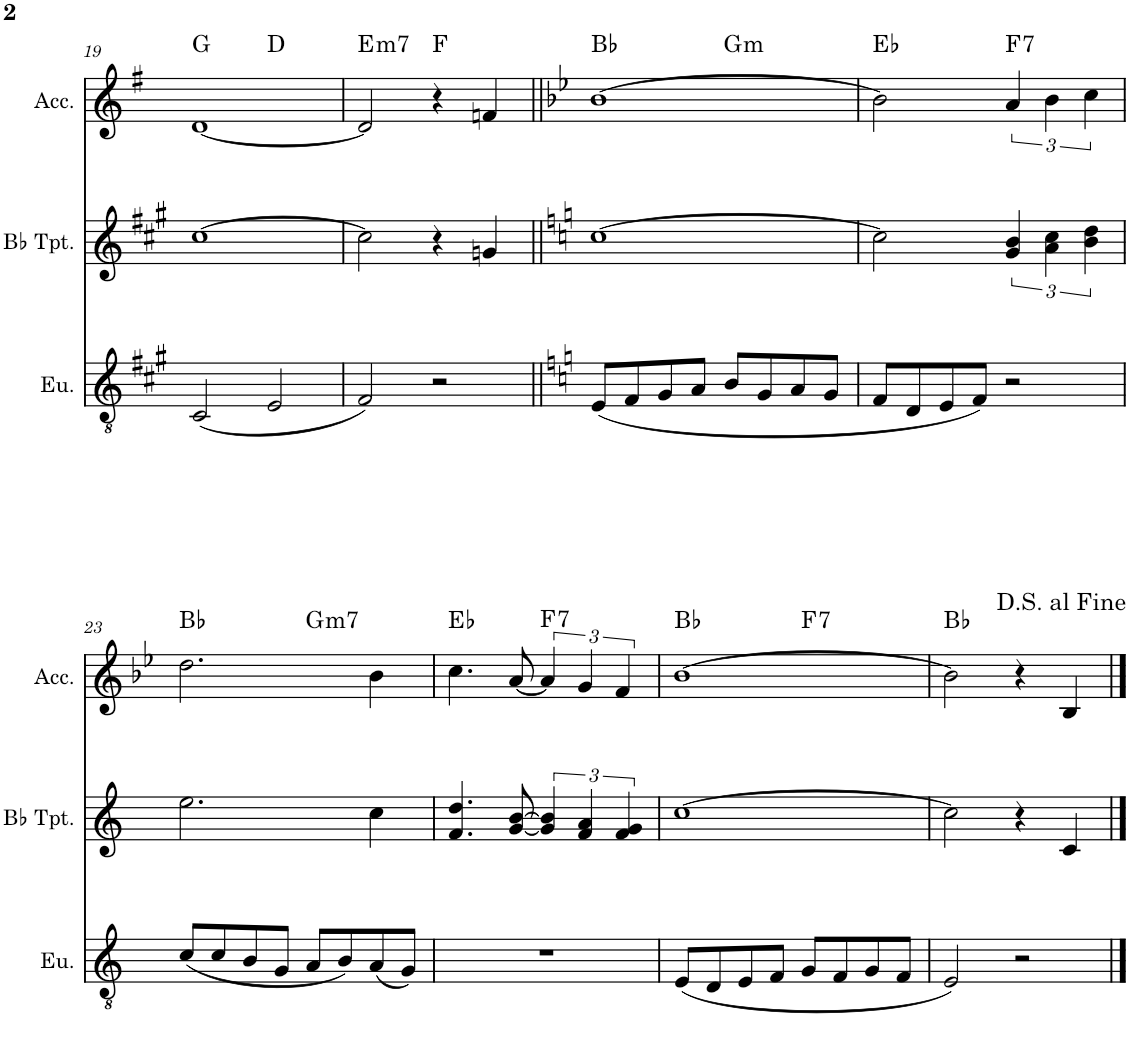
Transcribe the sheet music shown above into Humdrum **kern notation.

**kern	**kern	**kern	**harte
*part3	*part2	*part1	*part1
*staff3	*staff2	*staff1	*
*I"Euphonium	*I"Bb Trumpet	*I"Accordion	*
*I'Eu.	*I'Bb Tpt.	*I'Acc.	*
!!LO:PB:g=z
*clefGv2	*clefG2	*clefG2	*
*Trd1c2	*Trd1c2	*	*
*k[f#c#g#]	*k[f#c#g#]	*k[f#]	*
*M4/4	*M4/4	*M4/4	*
=19	=19	=19	=19
!	!	!	!LO:H:kt=N.C.
*	*	*^	*
(2C#/	[1cc#	[1d	2ryy	N
!	!	!	!	!LO:H:kt=N.C.
2E/	.	.	2ryy	N
=20	=20	=20	=20	=20
!	!	!	!	!LO:H:kt=m7
*	*	*v	*v	*
2F#/)	2cc#\]	2d/]	E:min7
!	!	!	!LO:H:kt=N.C.
2r	4r	4r	N
.	4gn/	4fn/	.
=21||	=21||	=21||	=21||
*k[]	*k[]	*k[b-e-]	*
!	!	!	!LO:H:kt=N.C.
*	*	*^	*
(8E/L	[1cc	[1b-	2ryy	N
8F/	.	.	.	.
8G/	.	.	.	.
8A/J	.	.	.	.
!	!	!	!	!LO:H:kt=m
8B/L	.	.	2ryy	G:min
8G/	.	.	.	.
8A/	.	.	.	.
8G/J	.	.	.	.
=22	=22	=22	=22	=22
!	!	!	!	!LO:H:kt=N.C.
*	*	*v	*v	*
8F/L	2cc\]	2b-\]	N
8D/	.	.	.
8E/	.	.	.
8F/J)	.	.	.
!	!	!	!LO:H:kt=7
2r	6g/ 6b/	6a/	F:7
.	6a\ 6cc\	6b-\	.
.	6b\ 6dd\	6cc\	.
!!LO:LB:g=z
=23	=23	=23	=23
!	!	!	!LO:H:kt=N.C.
*	*	*^	*
(8c/L	2.ee\	2.dd\	2ryy	N
8c/	.	.	.	.
8B/	.	.	.	.
8G/J	.	.	.	.
!	!	!	!	!LO:H:kt=m7
8A/L	.	.	2ryy	G:min7
8B/)	.	.	.	.
(8A/	4cc\	4b-\	.	.
8G/J)	.	.	.	.
=24	=24	=24	=24	=24
!	!	!	!	!LO:H:kt=N.C.
*	*	*v	*v	*
1r	4.f/ 4.dd/	4.cc\	N
.	[8g/ [8b/	[8a/	.
!	!	!	!LO:H:kt=7
.	6g/] 6b/]	6a/]	F:7
.	6f/ 6a/	6g/	.
.	6f/ 6g/	6f/	.
=25	=25	=25	=25
!	!	!	!LO:H:kt=N.C.
*	*	*^	*
(8E/L	[1cc	[1b-	2ryy	N
8D/	.	.	.	.
8E/	.	.	.	.
8F/J	.	.	.	.
!	!	!	!	!LO:H:kt=7
8G/L	.	.	2ryy	F:7
8F/	.	.	.	.
8G/	.	.	.	.
8F/J	.	.	.	.
=26	=26	=26	=26	=26
!	!	!	!	!LO:H:kt=N.C.
*	*	*v	*v	*
2E/)	2cc\]	2b-\]	N
2r	4r	4r	.
.	4c/	4B-/	.
==	==	==	==
*-	*-	*-	*-
